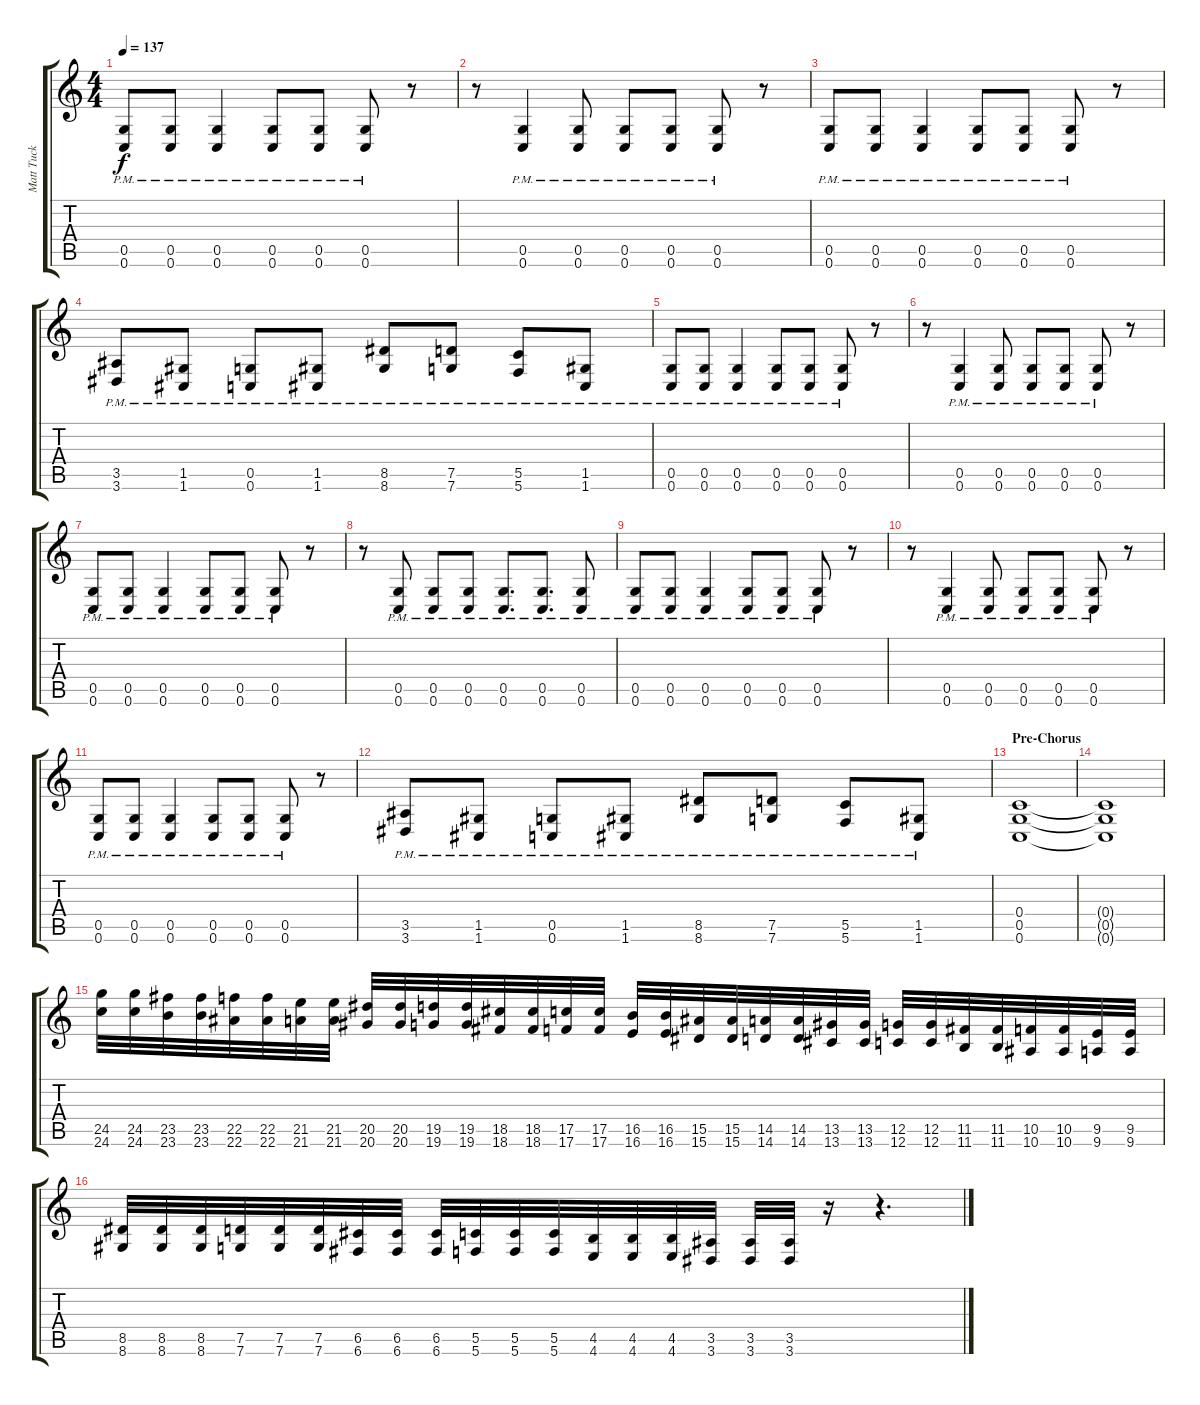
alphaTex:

\track ("Matt Tuck (Rhythm Guitar)" "Matt Tuck ") {instrument distortionguitar}
\staff {score tabs}
\tuning (D4 A3 F3 C3 G2 C2) {hide}
\ts (4 4)
\tempo 137
\clef g2
\ks c
(0.5{pm} 0.6{pm}).8{dy f} (0.5{pm} 0.6{pm}).8 (0.5{pm} 0.6{pm}).4 (0.5{pm} 0.6{pm}).8 (0.5{pm} 0.6{pm}).8 (0.5{pm} 0.6{pm}).8 r.8 |
r.8 (0.5{pm} 0.6{pm}).4 (0.5{pm} 0.6{pm}).8 (0.5{pm} 0.6{pm}).8 (0.5{pm} 0.6{pm}).8 (0.5{pm} 0.6{pm}).8 r.8 |
(0.5{pm} 0.6{pm}).8 (0.5{pm} 0.6{pm}).8 (0.5{pm} 0.6{pm}).4 (0.5{pm} 0.6{pm}).8 (0.5{pm} 0.6{pm}).8 (0.5{pm} 0.6{pm}).8 r.8 |
(3.5{pm} 3.6{pm}).8 (1.5{pm} 1.6{pm}).8 (0.5{pm} 0.6{pm}).8 (1.5{pm} 1.6{pm}).8 (8.5{pm} 8.6).8 (7.5{pm} 7.6{pm}).8 (5.5{pm} 5.6{pm}).8 (1.5{pm} 1.6{pm}).8 |
(0.5{pm} 0.6{pm}).8 (0.5{pm} 0.6{pm}).8 (0.5{pm} 0.6{pm}).4 (0.5{pm} 0.6{pm}).8 (0.5{pm} 0.6{pm}).8 (0.5{pm} 0.6{pm}).8 r.8 |
r.8 (0.5{pm} 0.6{pm}).4 (0.5{pm} 0.6{pm}).8 (0.5{pm} 0.6{pm}).8 (0.5{pm} 0.6{pm}).8 (0.5{pm} 0.6{pm}).8 r.8 |
(0.5{pm} 0.6{pm}).8 (0.5{pm} 0.6{pm}).8 (0.5{pm} 0.6{pm}).4 (0.5{pm} 0.6{pm}).8 (0.5{pm} 0.6{pm}).8 (0.5{pm} 0.6{pm}).8 r.8 |
r.8 (0.5{pm} 0.6{pm}).8 (0.5{pm} 0.6{pm}).8 (0.5{pm} 0.6{pm}).8 (0.5{pm} 0.6{pm}).8{d} (0.5{pm} 0.6{pm}).8{d} (0.5{pm} 0.6{pm}).8 |
(0.5{pm} 0.6{pm}).8 (0.5{pm} 0.6{pm}).8 (0.5{pm} 0.6{pm}).4 (0.5{pm} 0.6{pm}).8 (0.5{pm} 0.6{pm}).8 (0.5{pm} 0.6{pm}).8 r.8 |
r.8 (0.5{pm} 0.6{pm}).4 (0.5{pm} 0.6{pm}).8 (0.5{pm} 0.6{pm}).8 (0.5{pm} 0.6{pm}).8 (0.5{pm} 0.6{pm}).8 r.8 |
(0.5{pm} 0.6{pm}).8 (0.5{pm} 0.6{pm}).8 (0.5{pm} 0.6{pm}).4 (0.5{pm} 0.6{pm}).8 (0.5{pm} 0.6{pm}).8 (0.5{pm} 0.6{pm}).8 r.8 |
(3.5{pm} 3.6{pm}).8 (1.5{pm} 1.6{pm}).8 (0.5{pm} 0.6{pm}).8 (1.5{pm} 1.6{pm}).8 (8.5{pm} 8.6).8 (7.5{pm} 7.6{pm}).8 (5.5{pm} 5.6{pm}).8 (1.5{pm} 1.6{pm}).8 |
\section ("" "Pre-Chorus")
(0.4 0.5 0.6).1 |
(0.4{t} 0.5{t} 0.6{t}).1 |
(24.5 24.6).32 (24.5 24.6).32 (23.5 23.6).32 (23.5 23.6).32 (22.5 22.6).32 (22.5 22.6).32 (21.5 21.6).32 (21.5 21.6).32 (20.5 20.6).32 (20.5 20.6).32 (19.5 19.6).32 (19.5 19.6).32 (18.5 18.6).32 (18.5 18.6).32 (17.5 17.6).32 (17.5 17.6).32 (16.5 16.6).32 (16.5 16.6).32 (15.5 15.6).32 (15.5 15.6).32 (14.5 14.6).32 (14.5 14.6).32 (13.5 13.6).32 (13.5 13.6).32 (12.5 12.6).32 (12.5 12.6).32 (11.5 11.6).32 (11.5 11.6).32 (10.5 10.6).32 (10.5 10.6).32 (9.5 9.6).32 (9.5 9.6).32 |
(8.5 8.6).32 (8.5 8.6).32 (8.5 8.6).32 (7.5 7.6).32 (7.5 7.6).32 (7.5 7.6).32 (6.5 6.6).32 (6.5 6.6).32 (6.5 6.6).32 (5.5 5.6).32 (5.5 5.6).32 (5.5 5.6).32 (4.5 4.6).32 (4.5 4.6).32 (4.5 4.6).32 (3.5 3.6).32 (3.5 3.6).32 (3.5 3.6).32 r.16 r.4{d}
